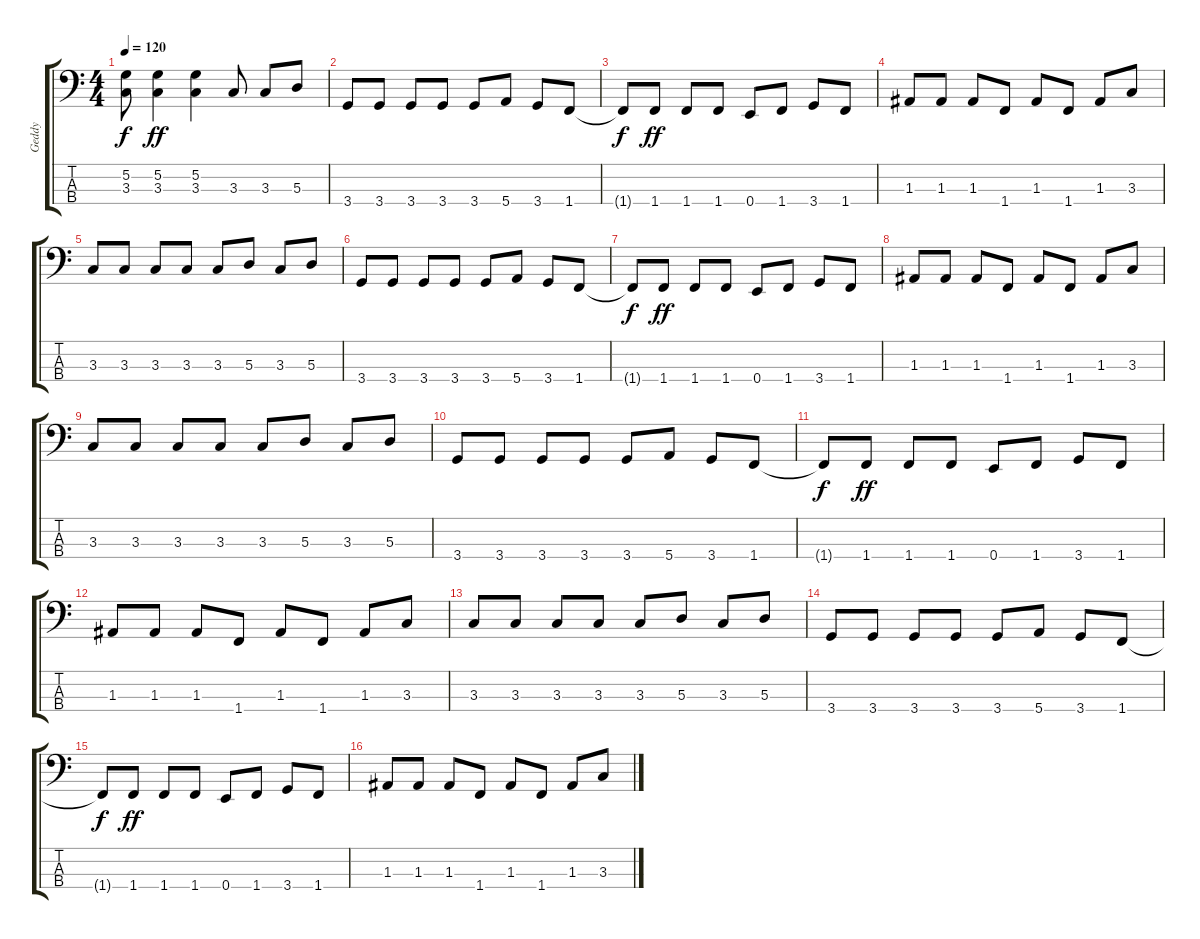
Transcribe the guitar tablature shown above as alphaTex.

\track ("Geddy" "Geddy") {instrument electricbasspick}
\staff {score tabs}
\tuning (G2 D2 A1 E1) {hide}
\ts (4 4)
\tempo 120
\clef f4
\ks c
(5.2{t} 3.3{t}).8{dy f} (5.2 3.3).4{dy ff} (5.2 3.3).4 3.3.8 3.3.8 5.3.8 |
3.4.8 3.4.8 3.4.8 3.4.8 3.4.8 5.4.8 3.4.8 1.4.8 |
1.4{t}.8{dy f} 1.4.8{dy ff} 1.4.8 1.4.8 0.4.8 1.4.8 3.4.8 1.4.8 |
1.3.8 1.3.8 1.3.8 1.4.8 1.3.8 1.4.8 1.3.8 3.3.8 |
3.3.8 3.3.8 3.3.8 3.3.8 3.3.8 5.3.8 3.3.8 5.3.8 |
3.4.8 3.4.8 3.4.8 3.4.8 3.4.8 5.4.8 3.4.8 1.4.8 |
1.4{t}.8{dy f} 1.4.8{dy ff} 1.4.8 1.4.8 0.4.8 1.4.8 3.4.8 1.4.8 |
1.3.8 1.3.8 1.3.8 1.4.8 1.3.8 1.4.8 1.3.8 3.3.8 |
3.3.8 3.3.8 3.3.8 3.3.8 3.3.8 5.3.8 3.3.8 5.3.8 |
3.4.8 3.4.8{volume 15} 3.4.8 3.4.8{volume 15} 3.4.8{volume 15} 5.4.8{volume 15} 3.4.8{volume 15} 1.4.8{volume 15} |
1.4{t}.8{dy f} 1.4.8{dy ff volume 15} 1.4.8{volume 14} 1.4.8{volume 14} 0.4.8 1.4.8{volume 14} 3.4.8 1.4.8{volume 14} |
1.3.8{volume 14} 1.3.8{volume 14} 1.3.8{volume 14} 1.4.8 1.3.8{volume 14} 1.4.8{volume 14} 1.3.8{volume 13} 3.3.8{volume 13} |
3.3.8 3.3.8 3.3.8{volume 13} 3.3.8{volume 13} 3.3.8{volume 13} 5.3.8{volume 13} 3.3.8{volume 13} 5.3.8 |
3.4.8{volume 12} 3.4.8{volume 12} 3.4.8{volume 12} 3.4.8{volume 12} 3.4.8 5.4.8 3.4.8{volume 12} 1.4.8{volume 12} |
1.4{t}.8{dy f} 1.4.8{dy ff volume 12} 1.4.8{volume 12} 1.4.8 0.4.8{volume 11} 1.4.8{volume 11} 3.4.8{volume 11} 1.4.8{volume 11} |
1.3.8 1.3.8 1.3.8{volume 11} 1.4.8{volume 11} 1.3.8{volume 11} 1.4.8{volume 10} 1.3.8 3.3.8{volume 10}
